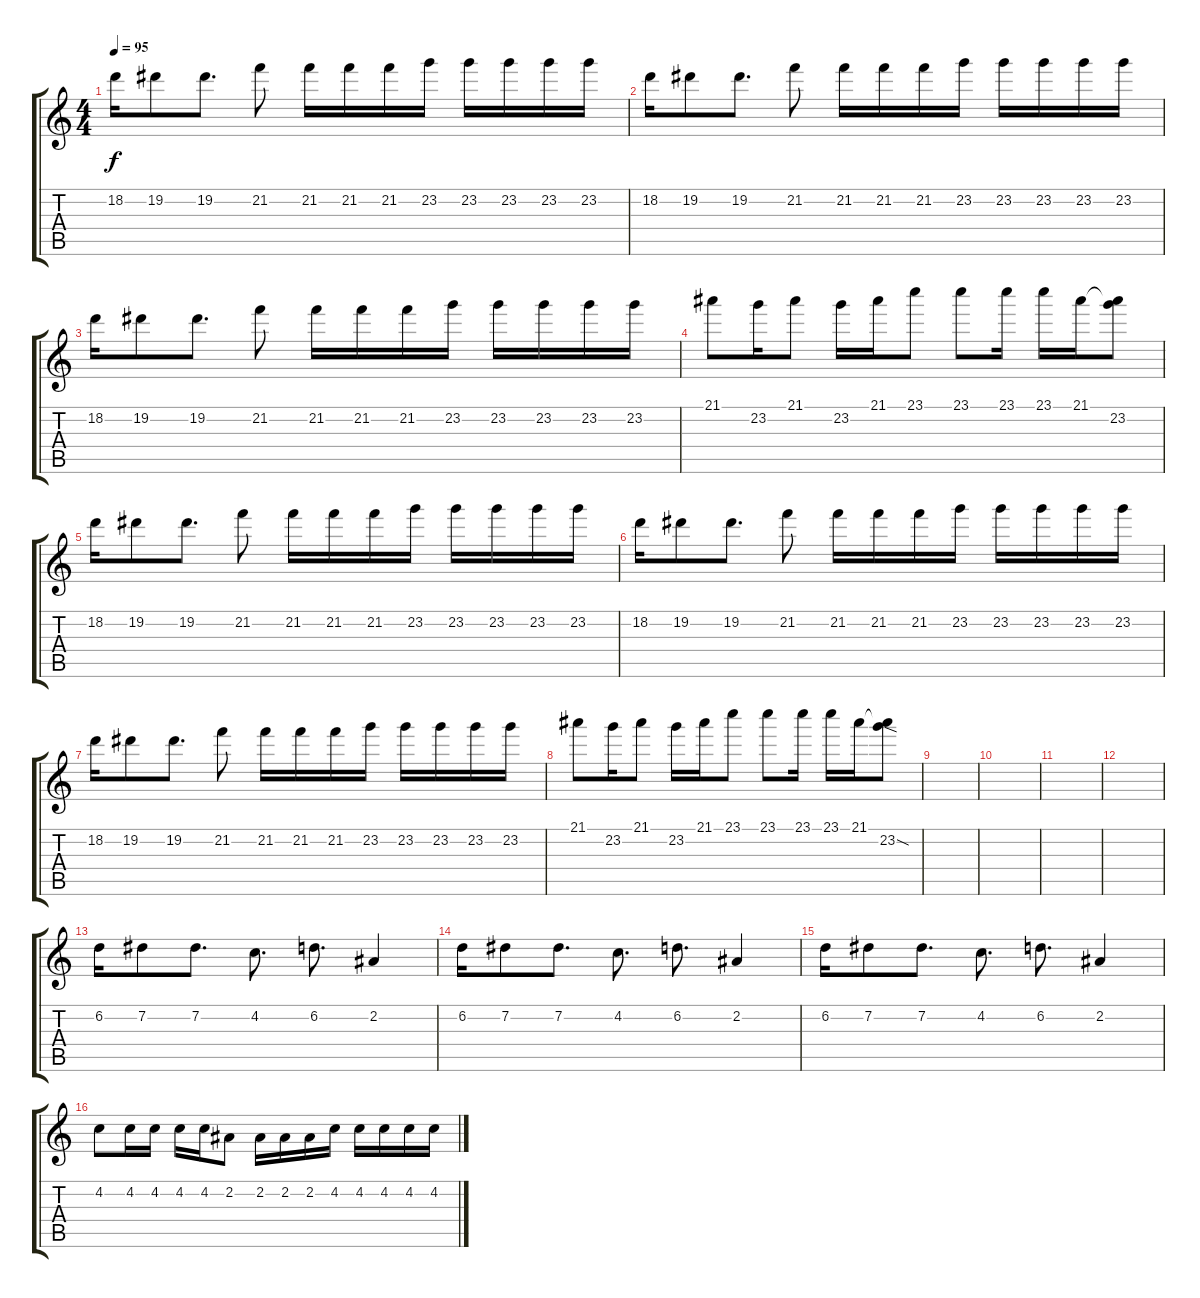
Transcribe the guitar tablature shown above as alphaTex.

\track "" {instrument electricguitarjazz}
\staff {score tabs}
\tuning (Db4 Ab3 E3 B2 Gb2 B1) {hide}
\ts (4 4)
\tempo 95
\clef g2
\ks c
18.2.16{dy f} 19.2.8 19.2.8{d} 21.2.8 21.2.16 21.2.16 21.2.16 23.2.16 23.2.16 23.2.16 23.2.16 23.2.16 |
18.2.16 19.2.8 19.2.8{d} 21.2.8 21.2.16 21.2.16 21.2.16 23.2.16 23.2.16 23.2.16 23.2.16 23.2.16 |
18.2.16 19.2.8 19.2.8{d} 21.2.8 21.2.16 21.2.16 21.2.16 23.2.16 23.2.16 23.2.16 23.2.16 23.2.16 |
21.1.8 23.2.16 21.1.8 23.2.16 21.1.16 23.1.8 23.1.8 23.1.16 23.1.16 21.1.16 (21.1{t} 23.2).8 |
18.2.16 19.2.8 19.2.8{d} 21.2.8 21.2.16 21.2.16 21.2.16 23.2.16 23.2.16 23.2.16 23.2.16 23.2.16 |
18.2.16 19.2.8 19.2.8{d} 21.2.8 21.2.16 21.2.16 21.2.16 23.2.16 23.2.16 23.2.16 23.2.16 23.2.16 |
18.2.16 19.2.8 19.2.8{d} 21.2.8 21.2.16 21.2.16 21.2.16 23.2.16 23.2.16 23.2.16 23.2.16 23.2.16 |
21.1.8 23.2.16 21.1.8 23.2.16 21.1.16 23.1.8 23.1.8 23.1.16 23.1.16 21.1.16 (21.1{t} 23.2{sod}).8 |
|
|
|
|
6.2.16{instrument electricguitarjazz} 7.2.8 7.2.8{d} 4.2.8{d} 6.2.8{d} 2.2.4 |
6.2.16 7.2.8 7.2.8{d} 4.2.8{d} 6.2.8{d} 2.2.4 |
6.2.16 7.2.8 7.2.8{d} 4.2.8{d} 6.2.8{d} 2.2.4 |
4.2.8 4.2.16 4.2.16 4.2.16 4.2.16 2.2.8 2.2.16 2.2.16 2.2.16 4.2.16 4.2.16 4.2.16 4.2.16 4.2.16
